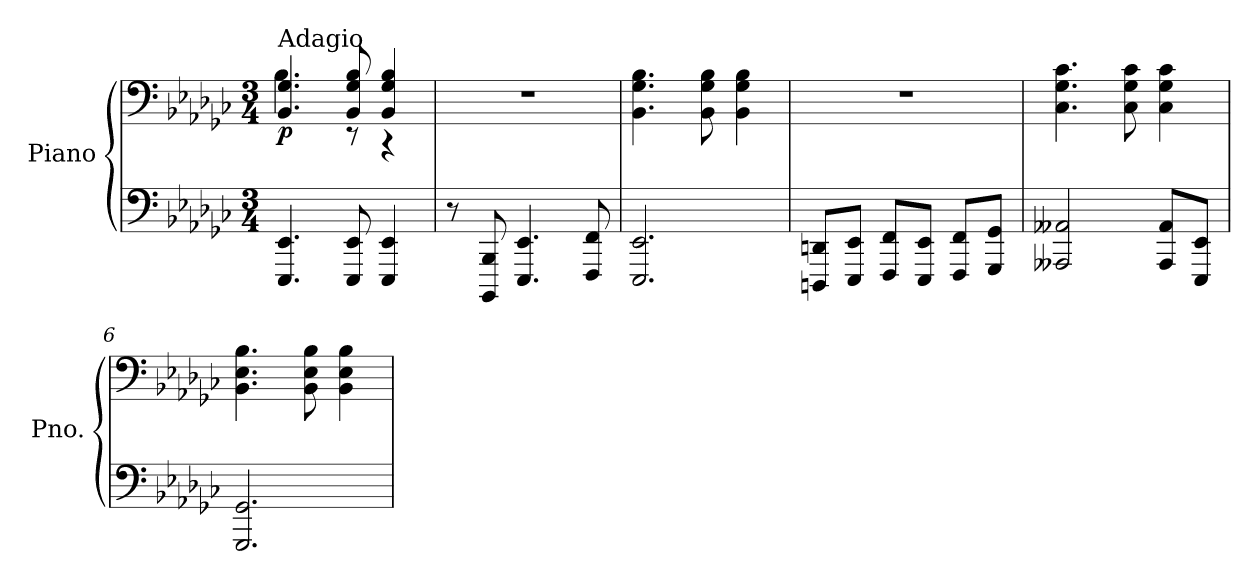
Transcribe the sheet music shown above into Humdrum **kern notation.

**kern	**kern	**dynam
*part1	*part1	*part1
*staff2	*staff1	*staff1/2
*I"Piano	*	*
*I'Pno.	*	*
*clefF4	*clefF4	*
*k[b-e-a-d-g-c-]	*k[b-e-a-d-g-c-]	*
*M3/4	*M3/4	*
*MM40	*MM40	*
=1	=1	=1
*	*^	*
!	!LO:TX:a:t=Adagio	!	!
!	!	!	!LO:DY:b
4.EEE-/ 4.EE-/	4.BB-/ 4.G-/	4.B-\	p
8EEE-/ 8EE-/	8BB-/ 8G-/ 8B-/	8r	.
4EEE-/ 4EE-/	4BB-/ 4G-/ 4B-/	4r	.
*	*v	*v	*
=2	=2	=2
8r	2.r	.
8BBBB-/ 8BBB-/	.	.
4.EEE-/ 4.EE-/	.	.
8FFF/ 8FF/	.	.
=3	=3	=3
2.EEE-/ 2.EE-/	4.BB-\ 4.G-\ 4.B-\	.
.	8BB-\ 8G-\ 8B-\	.
.	4BB-\ 4G-\ 4B-\	.
=4	=4	=4
8DDDn/ 8DDn/L	2.r	.
8EEE-/ 8EE-/J	.	.
8FFF/ 8FF/L	.	.
8EEE-/ 8EE-/J	.	.
8FFF/ 8FF/L	.	.
8GGG-/ 8GG-/J	.	.
=5	=5	=5
2AAA--X/ 2AA--X/	4.C-\ 4.G-\ 4.c-\	.
.	8C-\ 8G-\ 8c-\	.
8AAA--/ 8AA--/L	4C-\ 4G-\ 4c-\	.
8EEE-/ 8EE-/J	.	.
=6	=6	=6
2.GGG-/ 2.GG-/	4.BB-\ 4.E-\ 4.B-\	.
.	8BB-\ 8E-\ 8B-\	.
.	4BB-\ 4E-\ 4B-\	.
=	=	=
*-	*-	*-
